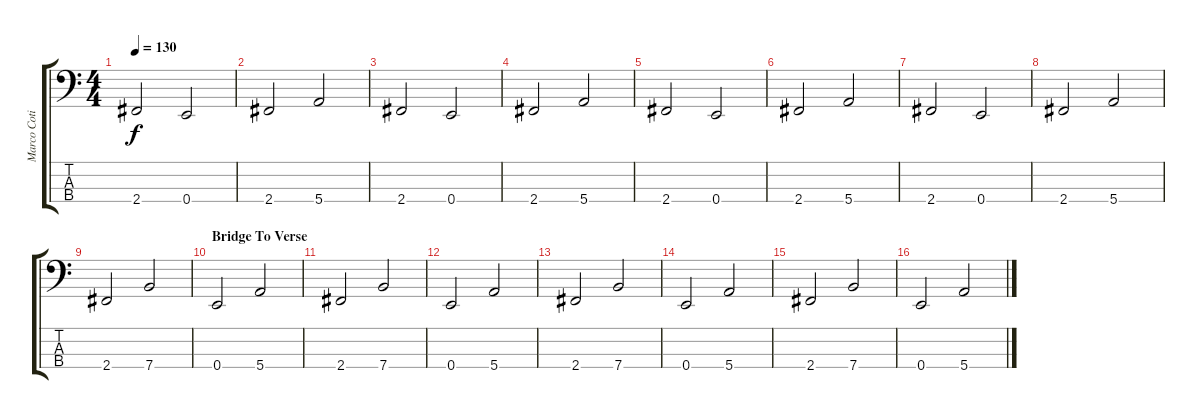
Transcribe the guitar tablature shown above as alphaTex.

\track ("Marco Coti Zelati (Bass Guitar)" "Marco Coti") {instrument electricbassfinger}
\staff {score tabs}
\tuning (G2 D2 A1 E1) {hide}
\ts (4 4)
\tempo 130
\clef f4
\ks c
2.4.2{dy f} 0.4.2 |
2.4.2 5.4.2 |
2.4.2 0.4.2 |
2.4.2 5.4.2 |
2.4.2 0.4.2 |
2.4.2 5.4.2 |
2.4.2 0.4.2 |
2.4.2 5.4.2 |
2.4.2 7.4.2 |
\section ("" "Bridge To Verse")
0.4.2 5.4.2 |
2.4.2 7.4.2 |
0.4.2 5.4.2 |
2.4.2 7.4.2 |
0.4.2 5.4.2 |
2.4.2 7.4.2 |
0.4.2 5.4.2
